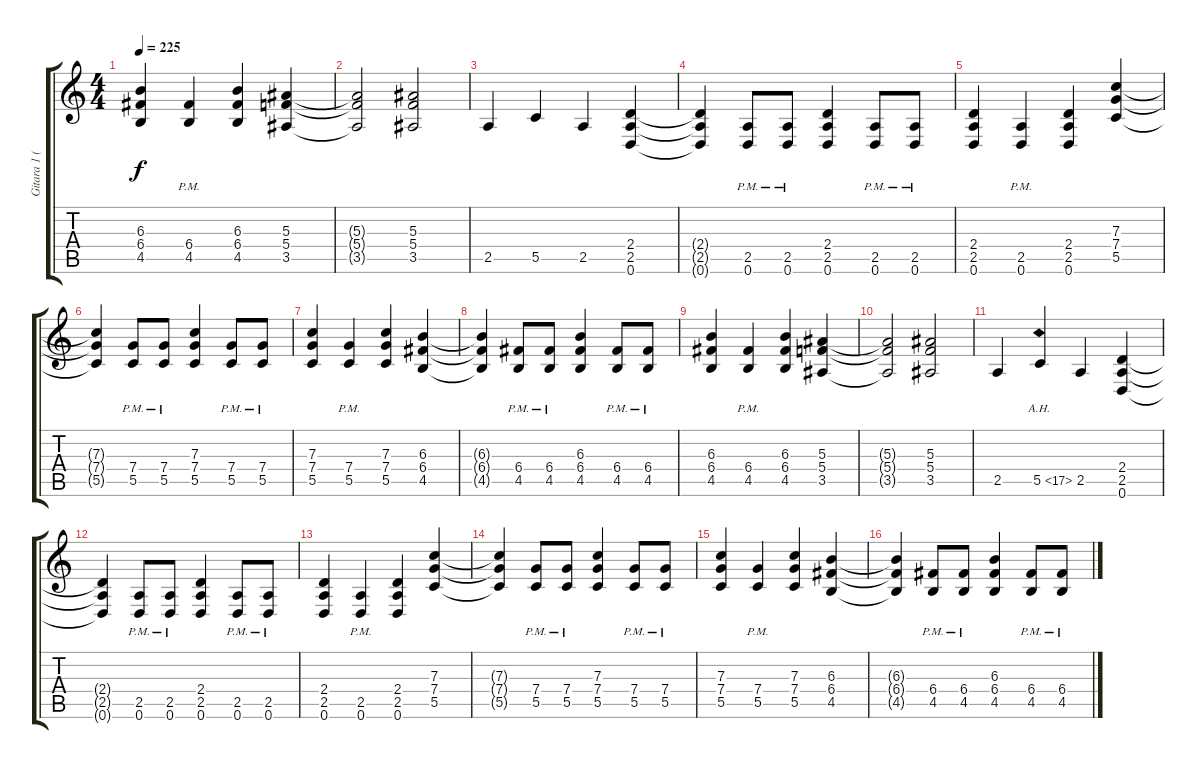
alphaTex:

\track ("Gitara 1 (wiciu)" "Gitara 1 (") {instrument distortionguitar}
\staff {score tabs}
\tuning (D4 A3 F3 C3 G2 D2) {hide}
\ts (4 4)
\tempo 225
\clef g2
\ks c
(6.3 6.4 4.5).4{dy f} (6.4{pm} 4.5{pm}).4 (6.3 6.4 4.5).4 (5.3 5.4 3.5).4 |
(5.3{t} 5.4{t} 3.5{t}).2 (5.3 5.4 3.5).2 |
2.5.4 5.5.4 2.5.4 (2.4 2.5 0.6).4 |
(2.4{t} 2.5{t} 0.6{t}).4 (2.5{pm} 0.6{pm}).8 (2.5{pm} 0.6{pm}).8 (2.4 2.5 0.6).4 (2.5{pm} 0.6{pm}).8 (2.5{pm} 0.6{pm}).8 |
(2.4 2.5 0.6).4 (2.5{pm} 0.6{pm}).4 (2.4 2.5 0.6).4 (7.3 7.4 5.5).4 |
(7.3{t} 7.4{t} 5.5{t}).4 (7.4{pm} 5.5{pm}).8 (7.4{pm} 5.5{pm}).8 (7.3 7.4 5.5).4 (7.4{pm} 5.5{pm}).8 (7.4{pm} 5.5{pm}).8 |
(7.3 7.4 5.5).4 (7.4{pm} 5.5{pm}).4 (7.3 7.4 5.5).4 (6.3 6.4 4.5).4 |
(6.3{t} 6.4{t} 4.5{t}).4 (6.4{pm} 4.5{pm}).8 (6.4{pm} 4.5{pm}).8 (6.3 6.4 4.5).4 (6.4{pm} 4.5{pm}).8 (6.4{pm} 4.5{pm}).8 |
(6.3 6.4 4.5).4 (6.4{pm} 4.5{pm}).4 (6.3 6.4 4.5).4 (5.3 5.4 3.5).4 |
(5.3{t} 5.4{t} 3.5{t}).2 (5.3 5.4 3.5).2 |
2.5.4 5.5{ah 12}.4 2.5.4 (2.4 2.5 0.6).4 |
(2.4{t} 2.5{t} 0.6{t}).4 (2.5{pm} 0.6{pm}).8 (2.5{pm} 0.6{pm}).8 (2.4 2.5 0.6).4 (2.5{pm} 0.6{pm}).8 (2.5{pm} 0.6{pm}).8 |
(2.4 2.5 0.6).4 (2.5{pm} 0.6{pm}).4 (2.4 2.5 0.6).4 (7.3 7.4 5.5).4 |
(7.3{t} 7.4{t} 5.5{t}).4 (7.4{pm} 5.5{pm}).8 (7.4{pm} 5.5{pm}).8 (7.3 7.4 5.5).4 (7.4{pm} 5.5{pm}).8 (7.4{pm} 5.5{pm}).8 |
(7.3 7.4 5.5).4 (7.4{pm} 5.5{pm}).4 (7.3 7.4 5.5).4 (6.3 6.4 4.5).4 |
(6.3{t} 6.4{t} 4.5{t}).4 (6.4{pm} 4.5{pm}).8 (6.4{pm} 4.5{pm}).8 (6.3 6.4 4.5).4 (6.4{pm} 4.5{pm}).8 (6.4{pm} 4.5{pm}).8
